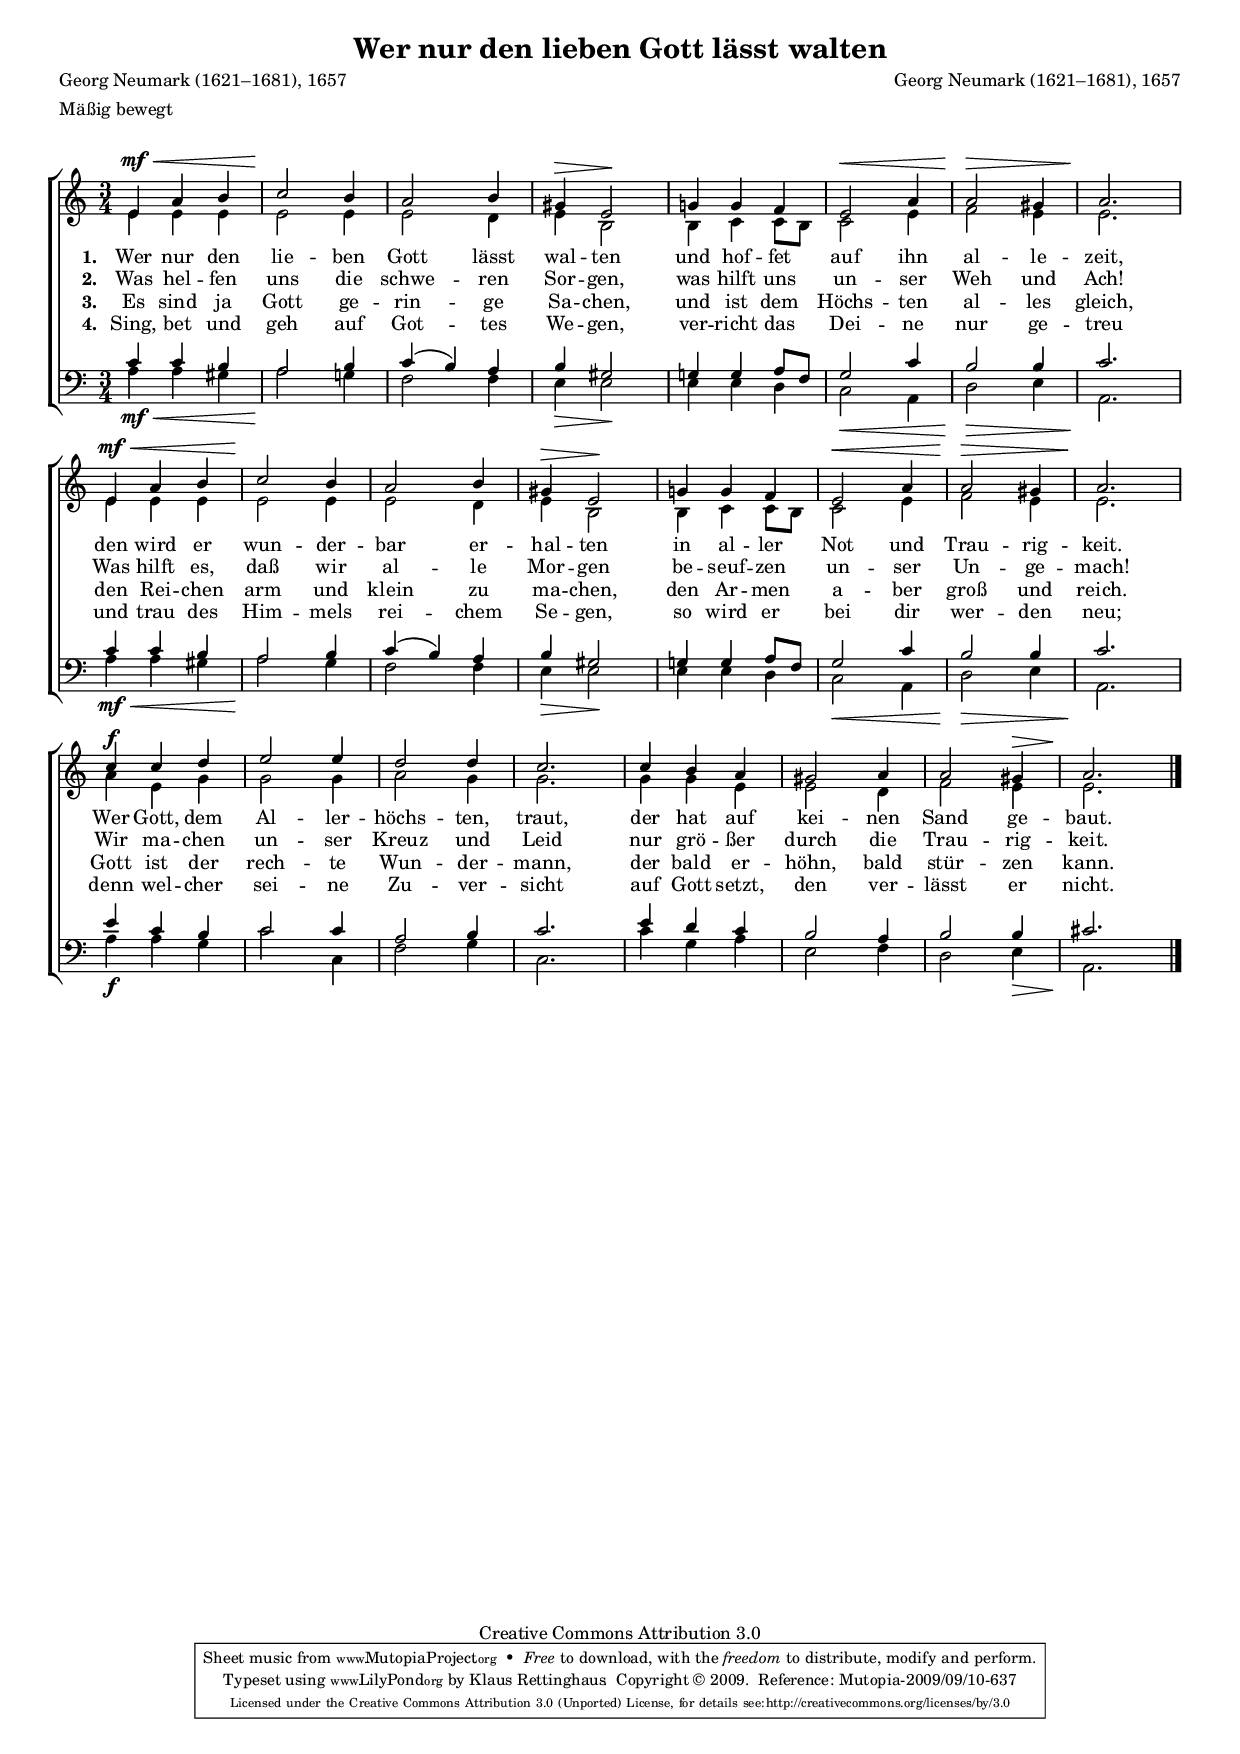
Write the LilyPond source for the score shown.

#(set-global-staff-size 15.5) 

\version "2.12" 

global = { \key a \minor \time 3/4 \tempo 4=112 } 

SGuterGottA = \relative a' { 
e4\mf\< a b c2\! b4 a2 b4 gis\> e2\! 
g!4 g f e2\< a4 a2\> gis4 a2.\! 
e4\mf\< a b c2\! b4 a2 b4 gis\> e2\! 
g!4 g f e2\< a4 a2\> gis4 a2.\! 
c4\f c d e2 e4 d2 d4 c2. 
c4 b a gis2 a4 a2 gis4\> a2.\!  
\bar "|." 
} 

AGuterGottA = \relative a' { 
e4 e e e2 e4 e2 d4 e b2 
b4 c c8[ b] c2 e4 f2 e4 e2. 
e4 e e e2 e4 e2 d4 e b2 
b4 c c8[ b] c2 e4 f2 e4 e2. 
a4 e g g2 g4 a2 g4 g2. 
g4 g e e2 d4 f2 e4 e2. 
\bar "|." 
} 

TGuterGottA = \relative a { 
c4 c b a2 b4 c( b) a b gis2 
g!4 g a8[ f] g2 c4 b2 b4 c2. 
c4 c b a2 b4 c( b) a b gis2 
g!4 g a8[ f] g2 c4 b2 b4 c2. 
e4 c b c2 c4 a2 b4 c2. 
e4 d c b2 a4 b2 b4 cis2. 
\bar "|." 
} 

BGuterGottA = \relative a { 
a4\mf\< a gis a2\! g!4 f2 f4 e\> e2\! 
e4 e d c2\< a4 d2\> e4 a,2.\! 
a'4\mf\< a gis a2\! g4 f2 f4 e\> e2\! 
e4 e d c2\< a4 d2\> e4 a,2.\! 
a'4\f a g c2 c,4 f2 g4 c,2. 
c'4 g a e2 f4 d2 e4\> a,2.\! 
\bar "|." 
} 


LGuterGottA = \lyricmode { 
\set stanza = "1. " 
Wer nur den lie -- ben Gott lässt wal -- ten 
und hof -- fet auf ihn al -- le -- zeit, 
den wird er wun -- der -- bar er -- hal -- ten 
in al -- ler Not und Trau -- rig -- keit. 
Wer Gott, dem Al -- ler -- höchs -- ten, traut, 
der hat auf kei -- nen Sand ge -- baut. 
} 

LGuterGottB = \lyricmode { 
\set stanza = "2. " 
Was hel -- fen uns die schwe -- ren Sor -- gen, 
was hilft uns un -- ser Weh und Ach! 
Was hilft es, daß wir al -- le Mor -- gen 
be -- seuf -- zen un -- ser Un -- ge -- mach! 
Wir ma -- chen un -- ser Kreuz und Leid 
nur grö -- ßer durch die Trau -- rig -- keit. 
} 

LGuterGottC = \lyricmode { 
\set stanza = "3. " 
Es sind ja Gott ge -- rin -- ge Sa -- chen, 
und ist dem Höchs -- ten al -- les gleich, 
den Rei -- chen arm und klein zu ma -- chen, 
den Ar -- men a -- ber groß und reich. 
Gott ist der rech -- te Wun -- der -- mann, 
der bald er -- höhn, bald stür -- zen kann. 
} 

LGuterGottD = \lyricmode { 
\set stanza = "4. " 
Sing, bet und geh auf Got -- tes We -- gen, 
ver -- richt das Dei -- ne nur ge -- treu 
und trau des Him -- mels rei -- chem Se -- gen, 
so wird er bei dir wer -- den neu; 
denn wel -- cher sei -- ne Zu -- ver -- sicht 
auf Gott setzt, den ver -- lässt er nicht. 
} 

%--------------------

\header { 
kaisernumber = "18a" 
comment = "" 
footnote = "Nach G. Neumarks Satz eingerichtet von K. Lütge" 
 
title = "Wer nur den lieben Gott lässt walten" 
subtitle = "" 
composer = "Georg Neumark (1621–1681), 1657" 
opus = "" 
piece = "" 
meter = \markup {Mäßig bewegt} 
arranger = "" 
poet = "Georg Neumark (1621–1681), 1657" 
 
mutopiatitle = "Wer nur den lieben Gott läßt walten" 
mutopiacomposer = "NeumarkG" 
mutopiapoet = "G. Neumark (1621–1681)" 
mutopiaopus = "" 
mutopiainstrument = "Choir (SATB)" 
date = "1657" 
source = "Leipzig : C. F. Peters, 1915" 
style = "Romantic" 
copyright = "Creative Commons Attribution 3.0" 
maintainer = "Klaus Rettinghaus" 
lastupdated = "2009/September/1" 
 
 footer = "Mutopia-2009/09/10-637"
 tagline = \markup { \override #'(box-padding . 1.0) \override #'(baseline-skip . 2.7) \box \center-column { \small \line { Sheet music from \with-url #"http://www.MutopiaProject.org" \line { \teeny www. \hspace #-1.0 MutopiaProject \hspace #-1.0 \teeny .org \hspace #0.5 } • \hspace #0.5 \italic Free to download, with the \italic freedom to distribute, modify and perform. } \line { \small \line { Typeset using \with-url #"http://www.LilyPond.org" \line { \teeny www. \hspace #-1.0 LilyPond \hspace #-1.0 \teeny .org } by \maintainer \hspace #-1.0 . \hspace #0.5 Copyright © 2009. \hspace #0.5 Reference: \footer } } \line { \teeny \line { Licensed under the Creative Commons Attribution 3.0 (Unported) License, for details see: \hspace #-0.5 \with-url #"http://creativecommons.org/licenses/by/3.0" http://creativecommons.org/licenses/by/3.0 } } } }
} 

\score {
{
\context ChoirStaff 
	<< 
	\context Staff = women 
	<< 
	\set Staff.midiInstrument = "voice oohs" 
			\clef "G" 
			\context Voice = Sopran { \voiceOne 
				<< 
				\autoBeamOff 
				\dynamicUp 
				{ \global \SGuterGottA } 
				>> } 
			\context Voice = Alt { \voiceTwo 
 				<< 
				\autoBeamOff 
				\dynamicDown 
				{ \global \AGuterGottA } 
				>> } 
			>> 
	\context Lyrics = verseone 
	\context Lyrics = versetwo 
	\context Lyrics = versethree 
	\context Lyrics = versefour 
	\context Staff = men 
	<< 
	\set Staff.midiInstrument = "voice oohs" 
			\clef "F" 
			\context Voice = Tenor { \voiceOne 
				<< 
				\autoBeamOff 
				\dynamicUp 
				{ \global \TGuterGottA } 
				>> } 
			\context Voice = Bass { \voiceTwo 
				<< 
				\autoBeamOff 
				\dynamicDown 
				{ \global \BGuterGottA } 
				>> } 
		>> 
	\context Lyrics = verseone \lyricsto Sopran \LGuterGottA 
	\context Lyrics = versetwo \lyricsto Sopran \LGuterGottB 
	\context Lyrics = versethree \lyricsto Sopran \LGuterGottC 
	\context Lyrics = versefour \lyricsto Sopran \LGuterGottD 
	>> 
}

\layout {
indent = 0.0\cm
\context {\Score 
\remove "Bar_number_engraver"
\override MetronomeMark #'transparent = ##t 
\override DynamicTextSpanner #'dash-period = #-1.0 
}
\context {\Staff 
\override VerticalAxisGroup #'minimum-Y-extent = #'(-1 . 1) 
}
}

\midi {
\context { \Voice 
\remove "Dynamic_performer" 
}
}

}
